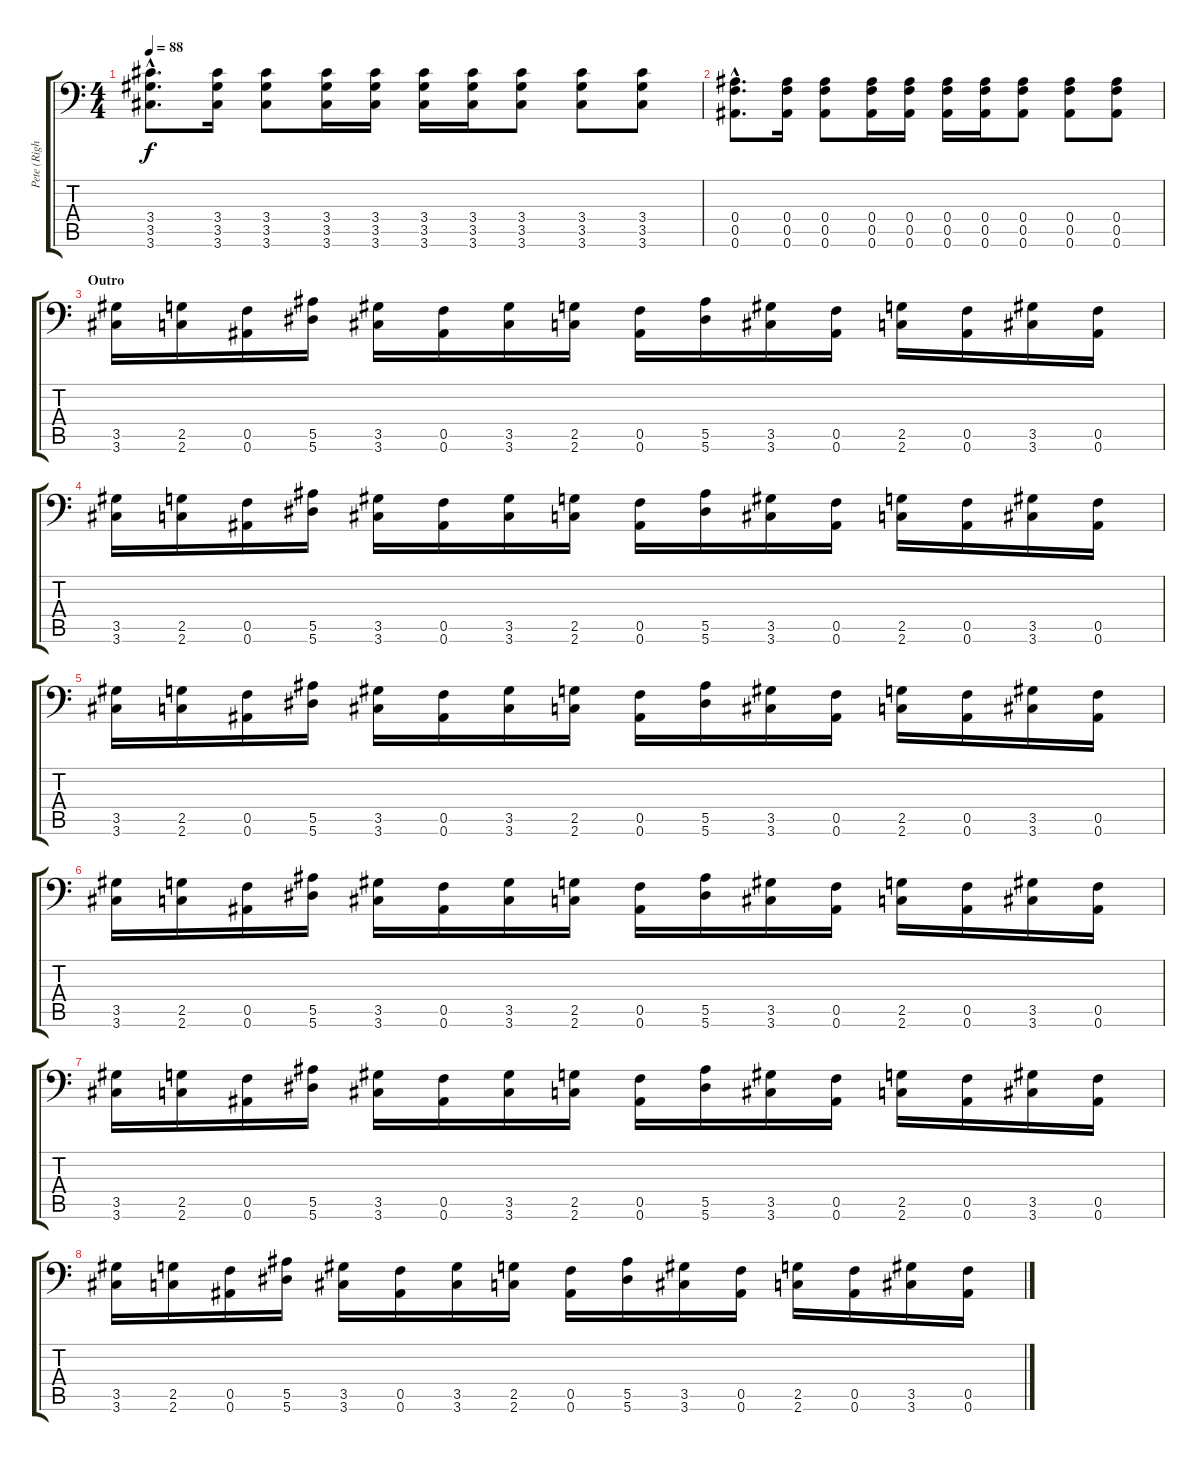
\track ("Pete (Right)" "Pete (Righ") {instrument distortionguitar}
\staff {score tabs}
\tuning (C4 G3 Eb3 Bb2 F2 Bb1) {hide}
\ts (4 4)
\tempo 88
\clef f4
\ks c
(3.4{hac} 3.5{hac} 3.6{hac}).8{d dy f} (3.4 3.5 3.6).16 (3.4 3.5 3.6).8 (3.4 3.5 3.6).16 (3.4 3.5 3.6).16 (3.4 3.5 3.6).16 (3.4 3.5 3.6).16 (3.4 3.5 3.6).8 (3.4 3.5 3.6).8 (3.4 3.5 3.6).8 |
(0.4{hac} 0.5{hac} 0.6{hac}).8{d} (0.4 0.5 0.6).16 (0.4 0.5 0.6).8 (0.4 0.5 0.6).16 (0.4 0.5 0.6).16 (0.4 0.5 0.6).16 (0.4 0.5 0.6).16 (0.4 0.5 0.6).8 (0.4 0.5 0.6).8 (0.4 0.5 0.6).8 |
\section ("" "Outro")
(3.5 3.6).16 (2.5 2.6).16 (0.5 0.6).16 (5.5 5.6).16 (3.5 3.6).16 (0.5 0.6).16 (3.5 3.6).16 (2.5 2.6).16 (0.5 0.6).16 (5.5 5.6).16 (3.5 3.6).16 (0.5 0.6).16 (2.5 2.6).16 (0.5 0.6).16 (3.5 3.6).16 (0.5 0.6).16 |
(3.5 3.6).16 (2.5 2.6).16 (0.5 0.6).16 (5.5 5.6).16 (3.5 3.6).16 (0.5 0.6).16 (3.5 3.6).16 (2.5 2.6).16 (0.5 0.6).16 (5.5 5.6).16 (3.5 3.6).16 (0.5 0.6).16 (2.5 2.6).16 (0.5 0.6).16 (3.5 3.6).16 (0.5 0.6).16 |
(3.5 3.6).16 (2.5 2.6).16 (0.5 0.6).16 (5.5 5.6).16 (3.5 3.6).16 (0.5 0.6).16 (3.5 3.6).16 (2.5 2.6).16 (0.5 0.6).16 (5.5 5.6).16 (3.5 3.6).16 (0.5 0.6).16 (2.5 2.6).16 (0.5 0.6).16 (3.5 3.6).16 (0.5 0.6).16 |
(3.5 3.6).16 (2.5 2.6).16 (0.5 0.6).16 (5.5 5.6).16 (3.5 3.6).16 (0.5 0.6).16 (3.5 3.6).16 (2.5 2.6).16 (0.5 0.6).16 (5.5 5.6).16 (3.5 3.6).16 (0.5 0.6).16 (2.5 2.6).16 (0.5 0.6).16 (3.5 3.6).16 (0.5 0.6).16 |
(3.5 3.6).16 (2.5 2.6).16 (0.5 0.6).16 (5.5 5.6).16 (3.5 3.6).16 (0.5 0.6).16 (3.5 3.6).16 (2.5 2.6).16 (0.5 0.6).16 (5.5 5.6).16 (3.5 3.6).16 (0.5 0.6).16 (2.5 2.6).16 (0.5 0.6).16 (3.5 3.6).16 (0.5 0.6).16 |
(3.5 3.6).16 (2.5 2.6).16 (0.5 0.6).16 (5.5 5.6).16 (3.5 3.6).16 (0.5 0.6).16 (3.5 3.6).16 (2.5 2.6).16 (0.5 0.6).16 (5.5 5.6).16 (3.5 3.6).16 (0.5 0.6).16 (2.5 2.6).16 (0.5 0.6).16 (3.5 3.6).16 (0.5 0.6).16
